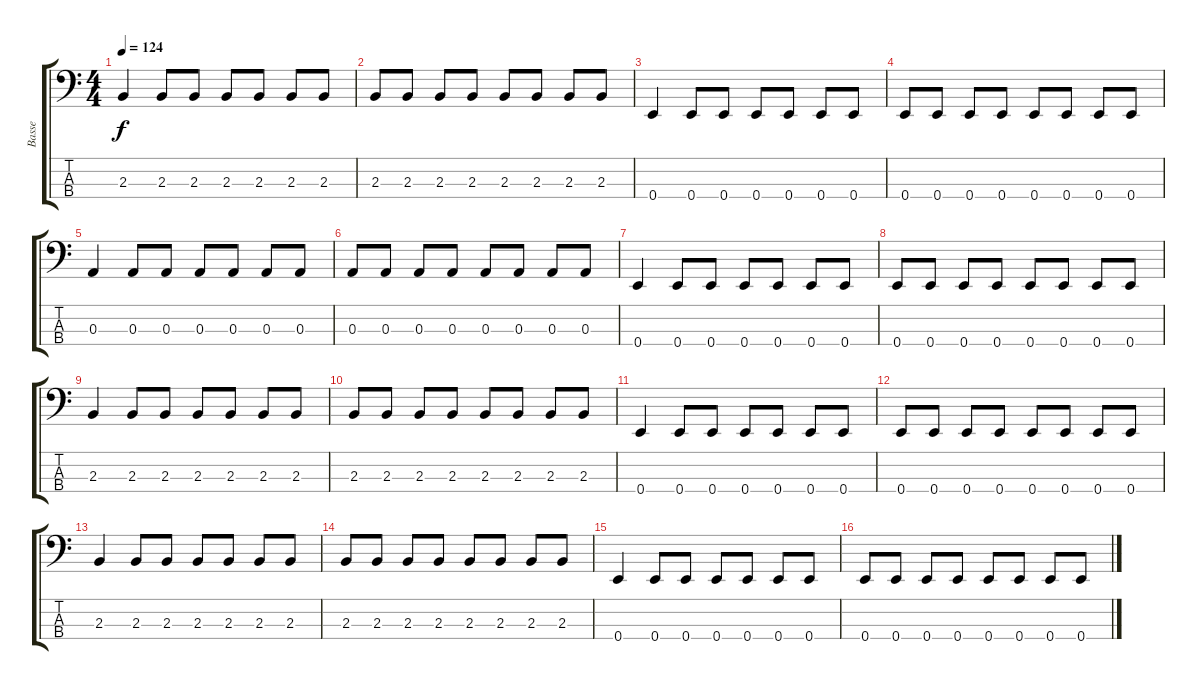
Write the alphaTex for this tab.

\track ("Basse" "Basse") {instrument acousticbass}
\staff {score tabs}
\tuning (G2 D2 A1 E1) {hide}
\ts (4 4)
\tempo 124
\clef f4
\ks c
2.3.4{dy f} 2.3.8 2.3.8 2.3.8 2.3.8 2.3.8 2.3.8 |
2.3.8 2.3.8 2.3.8 2.3.8 2.3.8 2.3.8 2.3.8 2.3.8 |
0.4.4 0.4.8 0.4.8 0.4.8 0.4.8 0.4.8 0.4.8 |
0.4.8 0.4.8 0.4.8 0.4.8 0.4.8 0.4.8 0.4.8 0.4.8 |
0.3.4 0.3.8 0.3.8 0.3.8 0.3.8 0.3.8 0.3.8 |
0.3.8 0.3.8 0.3.8 0.3.8 0.3.8 0.3.8 0.3.8 0.3.8 |
0.4.4 0.4.8 0.4.8 0.4.8 0.4.8 0.4.8 0.4.8 |
0.4.8 0.4.8 0.4.8 0.4.8 0.4.8 0.4.8 0.4.8 0.4.8 |
2.3.4 2.3.8 2.3.8 2.3.8 2.3.8 2.3.8 2.3.8 |
2.3.8 2.3.8 2.3.8 2.3.8 2.3.8 2.3.8 2.3.8 2.3.8 |
0.4.4 0.4.8 0.4.8 0.4.8 0.4.8 0.4.8 0.4.8 |
0.4.8 0.4.8 0.4.8 0.4.8 0.4.8 0.4.8 0.4.8 0.4.8 |
2.3.4 2.3.8 2.3.8 2.3.8 2.3.8 2.3.8 2.3.8 |
2.3.8 2.3.8 2.3.8 2.3.8 2.3.8 2.3.8 2.3.8 2.3.8 |
0.4.4 0.4.8 0.4.8 0.4.8 0.4.8 0.4.8 0.4.8 |
0.4.8 0.4.8 0.4.8 0.4.8 0.4.8 0.4.8 0.4.8 0.4.8
